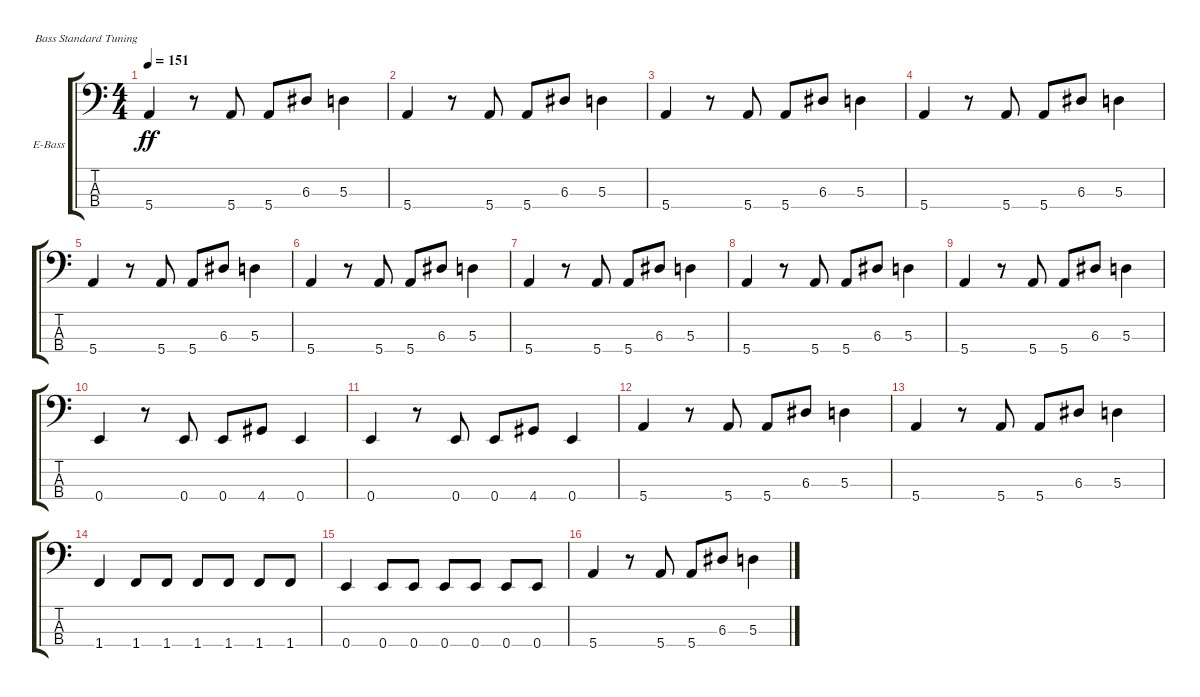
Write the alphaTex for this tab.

\defaultSystemsLayout 4
\bracketExtendMode groupsimilarinstruments
\firstSystemTrackNameOrientation horizontal
\otherSystemsTrackNameOrientation horizontal
\track ("O`Malley" "E-Bass") {instrument electricbassfinger}
\staff {score tabs}
\tuning (G2 D2 A1 E1)
\ts (4 4)
\tempo 151
\clef f4
\ks c
5.4.4{dy ff} r.8 5.4.8 5.4.8 6.3.8 5.3.4 |
5.4.4 r.8 5.4.8 5.4.8 6.3.8 5.3.4 |
5.4.4 r.8 5.4.8 5.4.8 6.3.8 5.3.4 |
5.4.4 r.8 5.4.8 5.4.8 6.3.8 5.3.4 |
5.4.4 r.8 5.4.8 5.4.8 6.3.8 5.3.4 |
5.4.4 r.8 5.4.8 5.4.8 6.3.8 5.3.4 |
5.4.4 r.8 5.4.8 5.4.8 6.3.8 5.3.4 |
5.4.4 r.8 5.4.8 5.4.8 6.3.8 5.3.4 |
5.4.4 r.8 5.4.8 5.4.8 6.3.8 5.3.4 |
0.4.4 r.8 0.4.8 0.4.8 4.4.8 0.4.4 |
0.4.4 r.8 0.4.8 0.4.8 4.4.8 0.4.4 |
5.4.4 r.8 5.4.8 5.4.8 6.3.8 5.3.4 |
5.4.4 r.8 5.4.8 5.4.8 6.3.8 5.3.4 |
1.4.4 1.4.8 1.4.8 1.4.8 1.4.8 1.4.8 1.4.8 |
0.4.4 0.4.8 0.4.8 0.4.8 0.4.8 0.4.8 0.4.8 |
5.4.4 r.8 5.4.8 5.4.8 6.3.8 5.3.4
